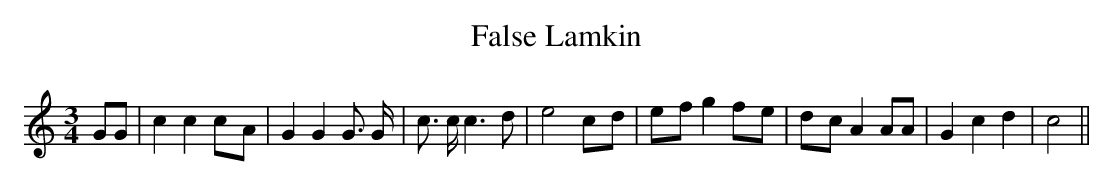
X:1
T:False Lamkin
M:3/4
L:1/8
K:C
 GG| c2 c2c-A| G2 G2 G3/2 G/2| c3/2 c/2 c3 d| e4c-d|e-f g2f-e|d-c A2 AA|\
 G2 c2 d2| c4||
